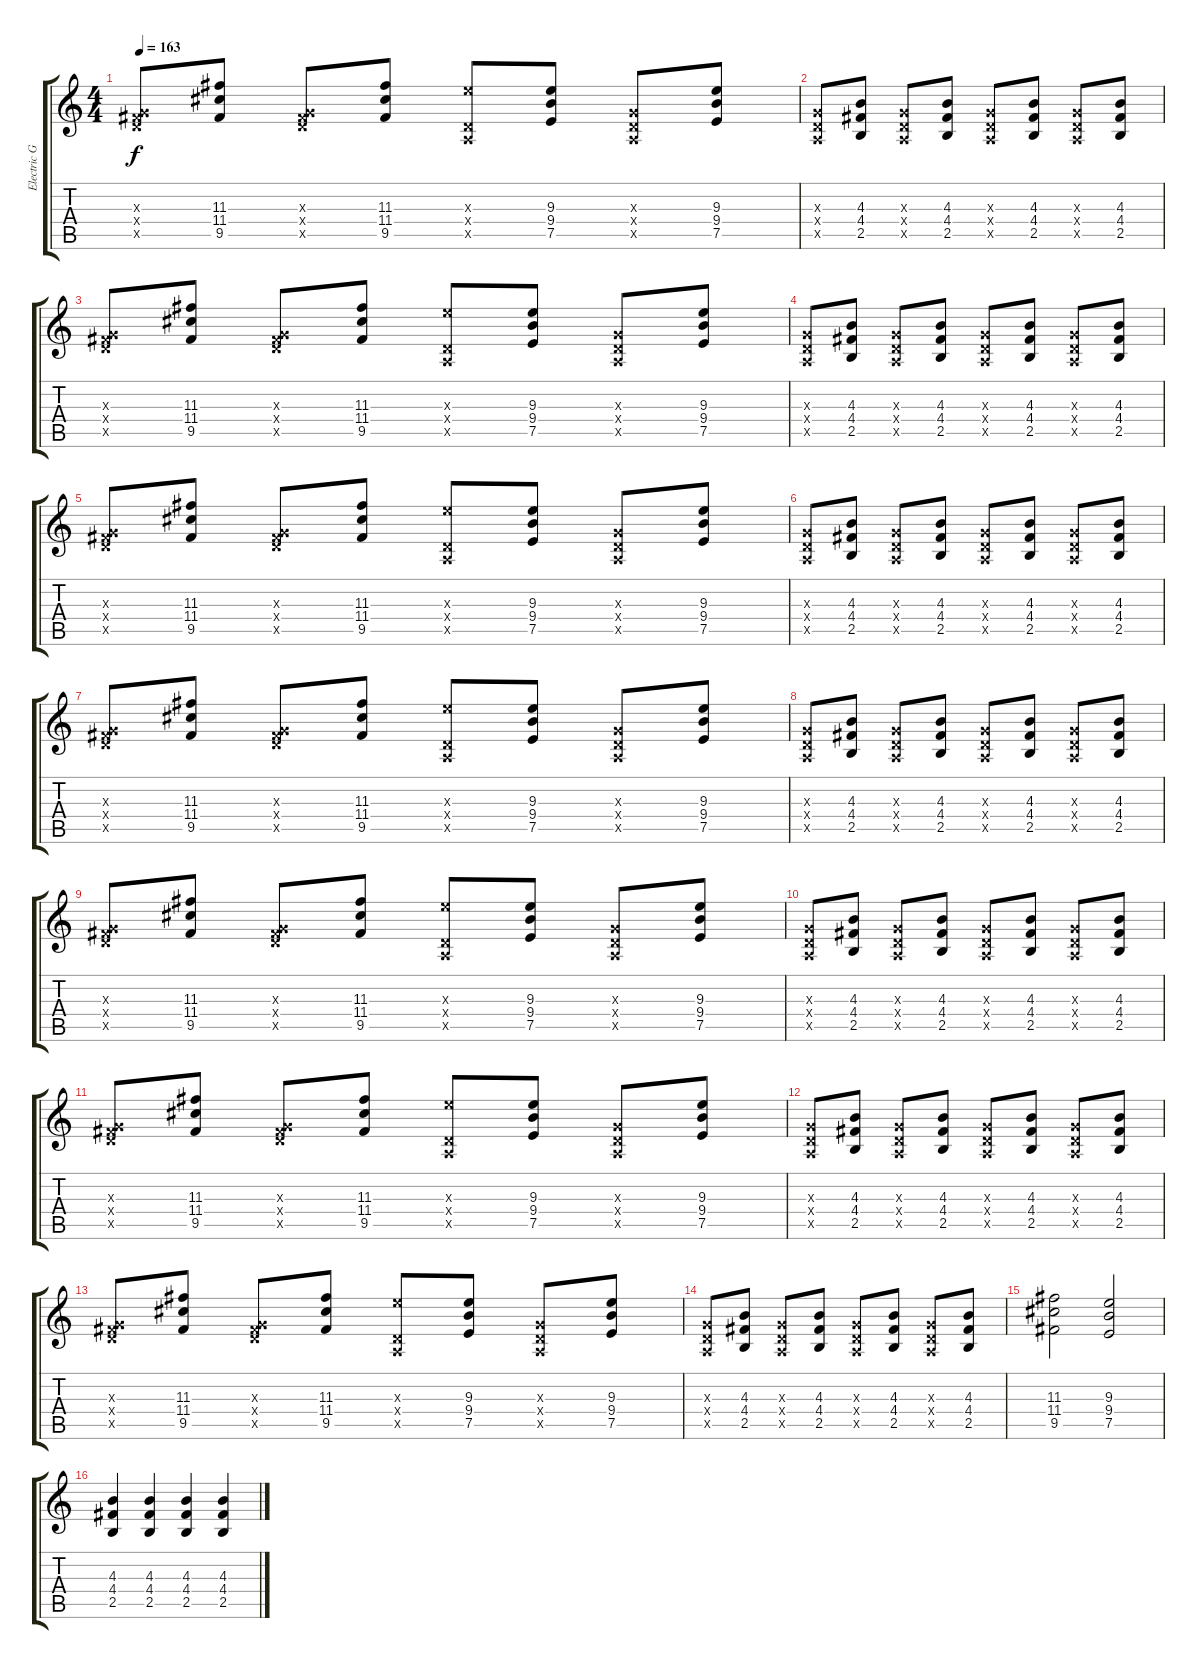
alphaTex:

\track ("Electric Guitar" "Electric G") {instrument electricguitarclean}
\staff {score tabs}
\tuning (E4 B3 G3 D3 A2 E2) {hide}
\ts (4 4)
\tempo 163
\clef g2
\ks c
(0.3{x} 0.4{x} 9.5{x}).8{dy f} (11.3 11.4 9.5).8 (0.3{x} 0.4{x} 9.5{x}).8 (11.3 11.4 9.5).8 (9.3{x} 0.4{x} 0.5{x}).8 (9.3 9.4 7.5).8 (0.3{x} 0.4{x} 0.5{x}).8 (9.3 9.4 7.5).8 |
(0.3{x} 0.4{x} 0.5{x}).8 (4.3 4.4 2.5).8 (0.3{x} 0.4{x} 0.5{x}).8 (4.3 4.4 2.5).8 (0.3{x} 0.4{x} 0.5{x}).8 (4.3 4.4 2.5).8 (0.3{x} 0.4{x} 0.5{x}).8 (4.3 4.4 2.5).8 |
(0.3{x} 0.4{x} 9.5{x}).8 (11.3 11.4 9.5).8 (0.3{x} 0.4{x} 9.5{x}).8 (11.3 11.4 9.5).8 (9.3{x} 0.4{x} 0.5{x}).8 (9.3 9.4 7.5).8 (0.3{x} 0.4{x} 0.5{x}).8 (9.3 9.4 7.5).8 |
(0.3{x} 0.4{x} 0.5{x}).8 (4.3 4.4 2.5).8 (0.3{x} 0.4{x} 0.5{x}).8 (4.3 4.4 2.5).8 (0.3{x} 0.4{x} 0.5{x}).8 (4.3 4.4 2.5).8 (0.3{x} 0.4{x} 0.5{x}).8 (4.3 4.4 2.5).8 |
(0.3{x} 0.4{x} 9.5{x}).8 (11.3 11.4 9.5).8 (0.3{x} 0.4{x} 9.5{x}).8 (11.3 11.4 9.5).8 (9.3{x} 0.4{x} 0.5{x}).8 (9.3 9.4 7.5).8 (0.3{x} 0.4{x} 0.5{x}).8 (9.3 9.4 7.5).8 |
(0.3{x} 0.4{x} 0.5{x}).8 (4.3 4.4 2.5).8 (0.3{x} 0.4{x} 0.5{x}).8 (4.3 4.4 2.5).8 (0.3{x} 0.4{x} 0.5{x}).8 (4.3 4.4 2.5).8 (0.3{x} 0.4{x} 0.5{x}).8 (4.3 4.4 2.5).8 |
(0.3{x} 0.4{x} 9.5{x}).8 (11.3 11.4 9.5).8 (0.3{x} 0.4{x} 9.5{x}).8 (11.3 11.4 9.5).8 (9.3{x} 0.4{x} 0.5{x}).8 (9.3 9.4 7.5).8 (0.3{x} 0.4{x} 0.5{x}).8 (9.3 9.4 7.5).8 |
(0.3{x} 0.4{x} 0.5{x}).8 (4.3 4.4 2.5).8 (0.3{x} 0.4{x} 0.5{x}).8 (4.3 4.4 2.5).8 (0.3{x} 0.4{x} 0.5{x}).8 (4.3 4.4 2.5).8 (0.3{x} 0.4{x} 0.5{x}).8 (4.3 4.4 2.5).8 |
(0.3{x} 0.4{x} 9.5{x}).8 (11.3 11.4 9.5).8 (0.3{x} 0.4{x} 9.5{x}).8 (11.3 11.4 9.5).8 (9.3{x} 0.4{x} 0.5{x}).8 (9.3 9.4 7.5).8 (0.3{x} 0.4{x} 0.5{x}).8 (9.3 9.4 7.5).8 |
(0.3{x} 0.4{x} 0.5{x}).8 (4.3 4.4 2.5).8 (0.3{x} 0.4{x} 0.5{x}).8 (4.3 4.4 2.5).8 (0.3{x} 0.4{x} 0.5{x}).8 (4.3 4.4 2.5).8 (0.3{x} 0.4{x} 0.5{x}).8 (4.3 4.4 2.5).8 |
(0.3{x} 0.4{x} 9.5{x}).8 (11.3 11.4 9.5).8 (0.3{x} 0.4{x} 9.5{x}).8 (11.3 11.4 9.5).8 (9.3{x} 0.4{x} 0.5{x}).8 (9.3 9.4 7.5).8 (0.3{x} 0.4{x} 0.5{x}).8 (9.3 9.4 7.5).8 |
(0.3{x} 0.4{x} 0.5{x}).8 (4.3 4.4 2.5).8 (0.3{x} 0.4{x} 0.5{x}).8 (4.3 4.4 2.5).8 (0.3{x} 0.4{x} 0.5{x}).8 (4.3 4.4 2.5).8 (0.3{x} 0.4{x} 0.5{x}).8 (4.3 4.4 2.5).8 |
(0.3{x} 0.4{x} 9.5{x}).8 (11.3 11.4 9.5).8 (0.3{x} 0.4{x} 9.5{x}).8 (11.3 11.4 9.5).8 (9.3{x} 0.4{x} 0.5{x}).8 (9.3 9.4 7.5).8 (0.3{x} 0.4{x} 0.5{x}).8 (9.3 9.4 7.5).8 |
(0.3{x} 0.4{x} 0.5{x}).8 (4.3 4.4 2.5).8 (0.3{x} 0.4{x} 0.5{x}).8 (4.3 4.4 2.5).8 (0.3{x} 0.4{x} 0.5{x}).8 (4.3 4.4 2.5).8 (0.3{x} 0.4{x} 0.5{x}).8 (4.3 4.4 2.5).8 |
(11.3 11.4 9.5).2 (9.3 9.4 7.5).2 |
(4.3 4.4 2.5).4 (4.3 4.4 2.5).4 (4.3 4.4 2.5).4 (4.3 4.4 2.5).4
